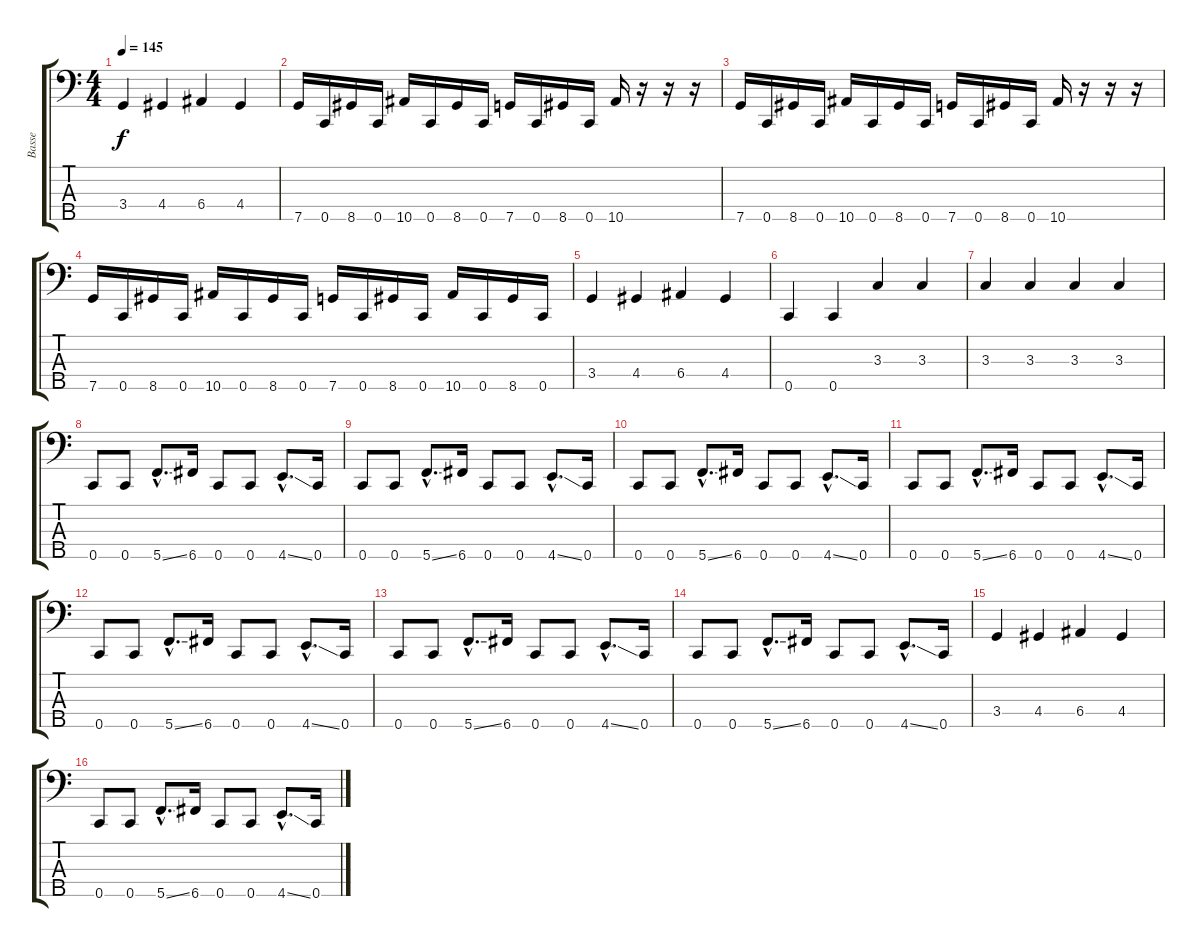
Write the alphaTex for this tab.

\track ("Basse" "Basse") {instrument electricbasspick}
\staff {score tabs}
\tuning (G2 D2 A1 E1 C1) {hide}
\ts (4 4)
\tempo 145
\clef f4
\ks c
3.4.4{dy f} 4.4.4 6.4.4 4.4.4 |
7.5.16 0.5.16 8.5.16 0.5.16 10.5.16 0.5.16 8.5.16 0.5.16 7.5.16 0.5.16 8.5.16 0.5.16 10.5.16 r.16 r.16 r.16 |
7.5.16 0.5.16 8.5.16 0.5.16 10.5.16 0.5.16 8.5.16 0.5.16 7.5.16 0.5.16 8.5.16 0.5.16 10.5.16 r.16 r.16 r.16 |
7.5.16 0.5.16 8.5.16 0.5.16 10.5.16 0.5.16 8.5.16 0.5.16 7.5.16 0.5.16 8.5.16 0.5.16 10.5.16 0.5.16 8.5.16 0.5.16 |
3.4.4 4.4.4 6.4.4 4.4.4 |
0.5.4 0.5.4 3.3.4 3.3.4 |
3.3.4 3.3.4 3.3.4 3.3.4 |
0.5.8 0.5.8 5.5{ss hac}.8{d} 6.5.16 0.5.8 0.5.8 4.5{ss hac}.8{d} 0.5.16 |
0.5.8 0.5.8 5.5{ss hac}.8{d} 6.5.16 0.5.8 0.5.8 4.5{ss hac}.8{d} 0.5.16 |
0.5.8 0.5.8 5.5{ss hac}.8{d} 6.5.16 0.5.8 0.5.8 4.5{ss hac}.8{d} 0.5.16 |
0.5.8 0.5.8 5.5{ss hac}.8{d} 6.5.16 0.5.8 0.5.8 4.5{ss hac}.8{d} 0.5.16 |
0.5.8 0.5.8 5.5{ss hac}.8{d} 6.5.16 0.5.8 0.5.8 4.5{ss hac}.8{d} 0.5.16 |
0.5.8 0.5.8 5.5{ss hac}.8{d} 6.5.16 0.5.8 0.5.8 4.5{ss hac}.8{d} 0.5.16 |
0.5.8 0.5.8 5.5{ss hac}.8{d} 6.5.16 0.5.8 0.5.8 4.5{ss hac}.8{d} 0.5.16 |
3.4.4 4.4.4 6.4.4 4.4.4 |
0.5.8 0.5.8 5.5{ss hac}.8{d} 6.5.16 0.5.8 0.5.8 4.5{ss hac}.8{d} 0.5.16
